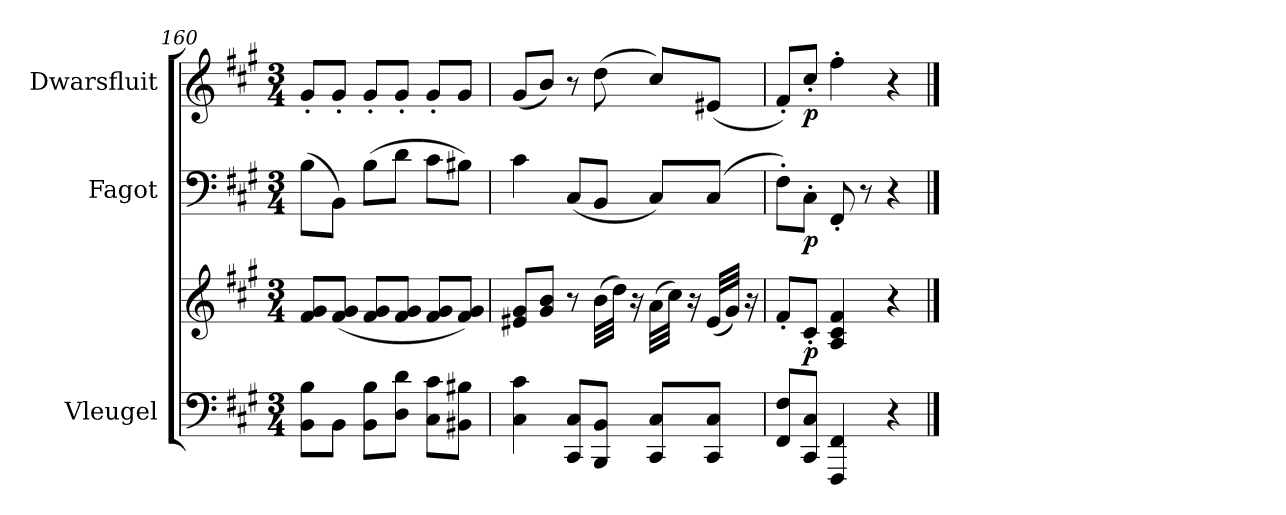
**kern	**kern	**dynam	**kern	**dynam	**kern	**dynam
*part3	*part3	*part3	*part2	*part2	*part1	*part1
*staff4	*staff3	*staff3/4	*staff2	*staff2	*staff1	*staff1
*I"Vleugel	*	*	*I"Fagot	*	*I"Dwarsfluit	*
*	*	*	*I'Fgt.	*	*	*
*clefF4	*clefG2	*	*clefF4	*	*clefG2	*
*k[f#c#g#]	*k[f#c#g#]	*	*k[f#c#g#]	*	*k[f#c#g#]	*
*M3/4	*M3/4	*	*M3/4	*	*M3/4	*
=160	=160	=160	=160	=160	=160	=160
8BB\ 8B\L	8f#/ 8g#/L	.	(8B\L	.	8g#'/L	.
8BB\J	(8f#/ 8g#/J	.	8BB\J)	.	8g#'/J	.
8BB\ 8B\L	8f#/ 8g#/L	.	(8B\L	.	8g#'/L	.
8D\ 8d\J	8f#/ 8g#/J	.	8d\J	.	8g#'/J	.
8C#\ 8c#\L	8f#/ 8g#/L	.	8c#\L	.	8g#'/L	.
8BB#X\ 8B#X\J	8f#/ 8g#/J)	.	8B#X\J)	.	8g#/J	.
=161	=161	=161	=161	=161	=161	=161
4C#\ 4c#\	8e#X/ 8g#/L	.	4c#\	.	(8g#/L	.
.	8g#/ 8b/J	.	.	.	8b/J)	.
8CC#/ 8C#/L	8r	.	(8C#/L	.	8r	.
8BBB/ 8BB/J	(32b\LLL	.	8BB/J	.	(8dd\	.
.	32dd\JJJ)	.	.	.	.	.
.	16r	.	.	.	.	.
8CC#/ 8C#/L	(32a\LLL	.	8C#/L)	.	8cc#/L)	.
.	32cc#\JJJ)	.	.	.	.	.
.	16r	.	.	.	.	.
8CC#/ 8C#/J	(32e#/LLL	.	(8C#/J	.	(8e#X/J	.
.	32g#/JJJ)	.	.	.	.	.
.	16r	.	.	.	.	.
=162	=162	=162	=162	=162	=162	=162
8FF#/ 8F#/L	8f#'/L	.	8F#'\L)	.	8f#'/L)	.
!	!	!LO:DY:b	!	!LO:DY:b	!	!LO:DY:b
8CC#/ 8C#/J	8c#'/J	p	8C#'\J	p	8cc#'/J	p
4FFF#/ 4FF#/	4A/ 4c#/ 4f#/	.	8FF#'/	.	4ff#'\	.
.	.	.	8r	.	.	.
4r	4r	.	4r	.	4r	.
==	==	==	==	==	==	==
*-	*-	*-	*-	*-	*-	*-
